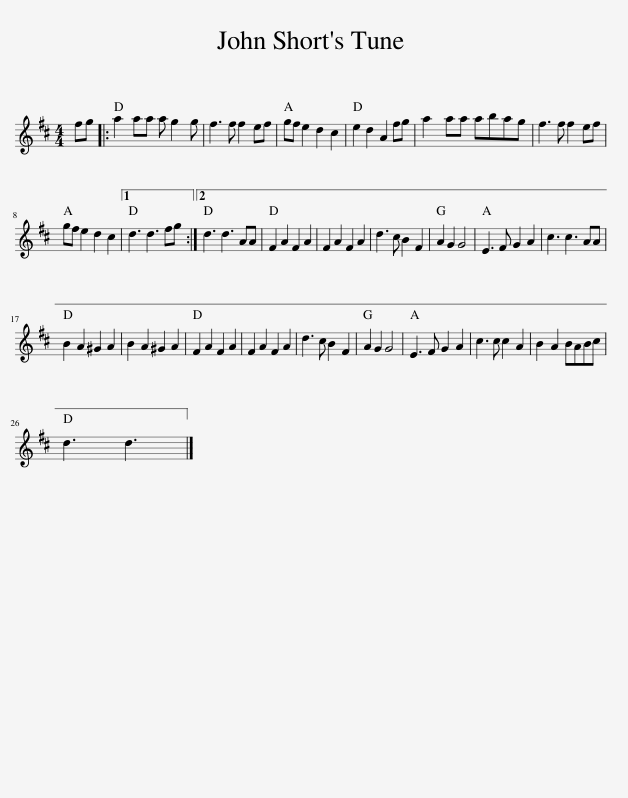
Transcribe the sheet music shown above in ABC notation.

X:1
L:1/8
M:4/4
I:linebreak $
K:D
V:1 treble
V:1
 fg |: a2 aa a g2 g | f3 f f2 ef | gf e2 d2 c2 | e2 d2 A2 fg | %5
 a2 aa abag | f3 f f2 ef |$ gf e2 d2 c2 |1 d3 d3 fg :|2 d3 d3 AA | %10
 F2 A2 F2 A2 | F2 A2 F2 A2 | d3 c B2 F2 | A2 G2 G4 | E3 F G2 A2 | %15
 c3 c3 AA |$ B2 A2 ^G2 A2 | B2 A2 ^G2 A2 | F2 A2 F2 A2 | F2 A2 F2 A2 | %20
 d3 c B2 F2 | A2 G2 G4 | E3 F G2 A2 | c3 c c2 A2 | B2 A2 BABc |$ %25
 d3 d3 |] %26
